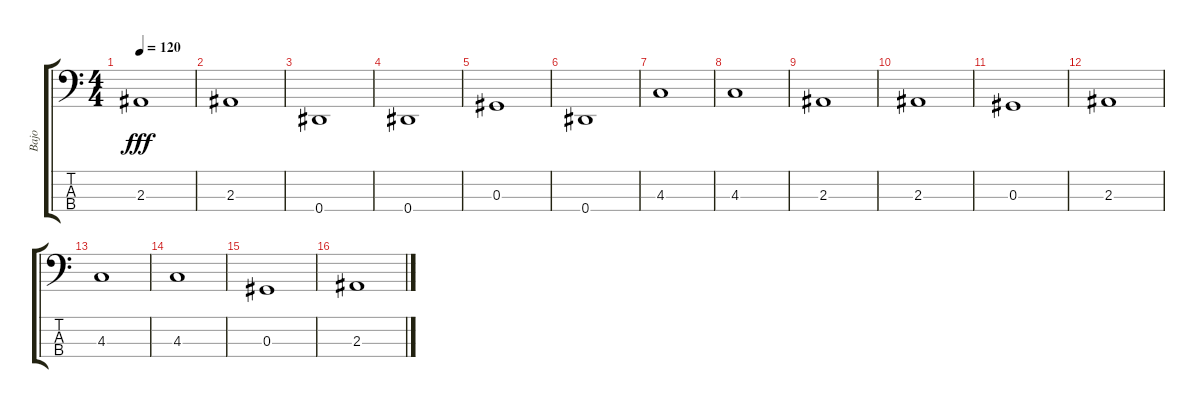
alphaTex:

\track ("Bajo" "Bajo") {instrument electricbassfinger}
\staff {score tabs}
\tuning (Gb2 Db2 Ab1 Eb1) {hide}
\ts (4 4)
\tempo 120
\clef f4
\ks c
2.3.1{dy fff} |
2.3.1 |
0.4.1 |
0.4.1 |
0.3.1 |
0.4.1 |
4.3.1 |
4.3.1 |
2.3.1 |
2.3.1 |
0.3.1 |
2.3.1 |
4.3.1 |
4.3.1 |
0.3.1 |
2.3.1
